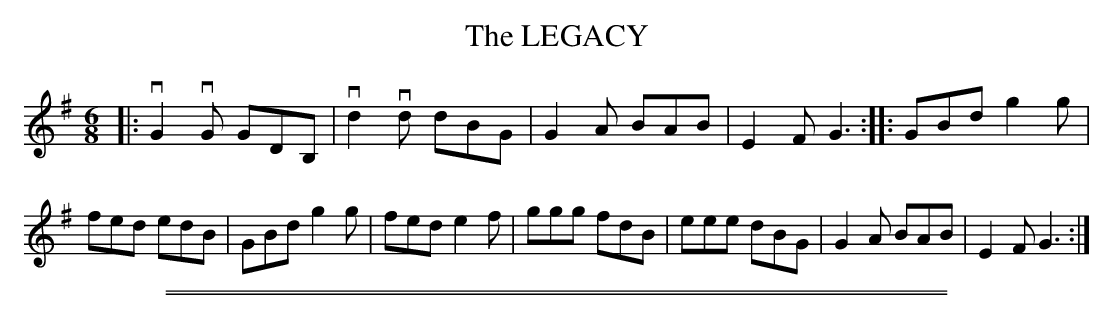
X:1
T: The LEGACY
M: 6/8
L: 1/8
K: G
|:\
vG2vG GDB, | vd2vd dBG |\
G2A BAB | E2F G3 ::\
GBd g2g | fed edB |\
GBd g2g | fed e2f |\
ggg fdB | eee dBG |\
G2A BAB | E2F G3 :|
